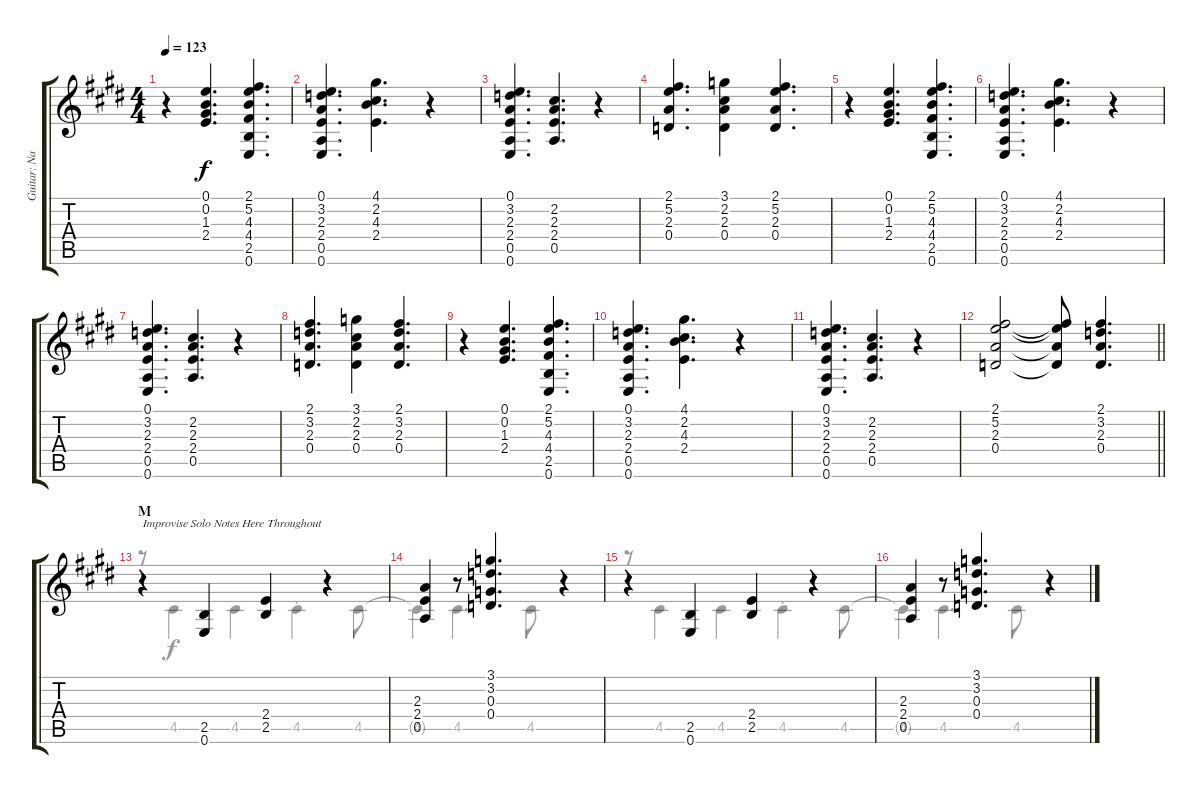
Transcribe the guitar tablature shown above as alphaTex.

\track ("Guitar: Nancy" "Guitar: Na") {instrument electricguitarclean}
\staff {score tabs}
\tuning (E4 B3 G3 D3 A2 E2) {hide}
\voice
\ts (4 4)
\tempo 123
\clef g2
\ks e
r.4{dy f} (0.1 0.2 1.3 2.4).4{d} (2.1 5.2 4.3 4.4 2.5 0.6).4{d} |
(0.1 3.2 2.3 2.4 0.5 0.6).4{d} (4.1 2.2 4.3 2.4).4{d} r.4 |
(0.1 3.2 2.3 2.4 0.5 0.6).4{d} (2.2 2.3 2.4 0.5).4{d} r.4 |
(2.1 5.2 2.3 0.4).4{d} (3.1 2.2 2.3 0.4).4 (2.1 5.2 2.3 0.4).4{d} |
r.4 (0.1 0.2 1.3 2.4).4{d} (2.1 5.2 4.3 4.4 2.5 0.6).4{d} |
(0.1 3.2 2.3 2.4 0.5 0.6).4{d} (4.1 2.2 4.3 2.4).4{d} r.4 |
(0.1 3.2 2.3 2.4 0.5 0.6).4{d} (2.2 2.3 2.4 0.5).4{d} r.4 |
(2.1 3.2 2.3 0.4).4{d} (3.1 2.2 2.3 0.4).4 (2.1 3.2 2.3 0.4).4{d} |
r.4 (0.1 0.2 1.3 2.4).4{d} (2.1 5.2 4.3 4.4 2.5 0.6).4{d} |
(0.1 3.2 2.3 2.4 0.5 0.6).4{d} (4.1 2.2 4.3 2.4).4{d} r.4 |
(0.1 3.2 2.3 2.4 0.5 0.6).4{d} (2.2 2.3 2.4 0.5).4{d} r.4 |
\barLineRight lightlight
(2.1 5.2 2.3 0.4).2 (2.1{t} 5.2{t} 2.3{t} 0.4{t}).8 (2.1 3.2 2.3 0.4).4{d} |
\section ("" "M")
r.4{txt "Improvise Solo Notes Here Throughout"} (2.5 0.6).4 (2.4 2.5).4 r.4 |
(2.3 2.4 0.5).4 r.8 (3.1 3.2 0.3 0.4).4{d} r.4 |
r.4 (2.5 0.6).4 (2.4 2.5).4 r.4 |
(2.3 2.4 0.5).4 r.8 (3.1 3.2 0.3 0.4).4{d} r.4
\voice
\clef g2
\ottava regular
\simile none
\ks e
|
|
|
|
|
|
|
|
|
|
|
\barLineRight lightlight
|
r.8 4.5.4 4.5.4 4.5{st}.4 4.5.8 |
4.5{t}.4 4.5.4{d} 4.5.8 r.4 |
r.8 4.5.4 4.5.4 4.5{st}.4 4.5.8 |
4.5{t}.4 4.5.4{d} 4.5.8 r.4
